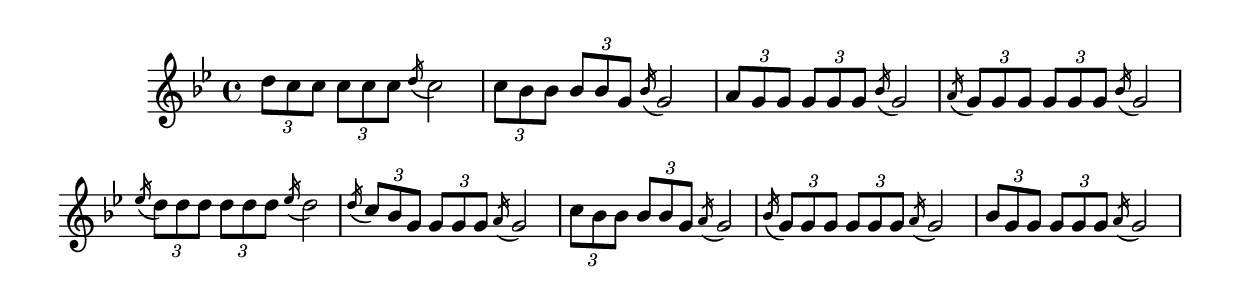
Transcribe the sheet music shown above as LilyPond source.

\version "2.8.6" 
\include "english.ly"


melody = \relative d''
 { 
  \clef treble 
  \key bf \major 
  \time 4/4
% \set Staff.midiInstrument = "recorder" 
% \set Staff.midiInstrument = "taiko drum" 

  \times 2/3 {d8 c c} \times 2/3 {c c c} \acciaccatura d16 c2 |
  \times 2/3 {c8 bf bf} \times 2/3 {bf bf g} \acciaccatura bf16 g2 |
  \times 2/3 {a8 g g} \times 2/3 {g g g} \acciaccatura bf16 g2 |
  \acciaccatura a16 \times 2/3 {g8 g g} \times 2/3 {g g g} \acciaccatura bf16 g2 |
  \acciaccatura ef'16 \times 2/3 {d8 d d} \times 2/3 {d d d} \acciaccatura ef16 d2 |
  \acciaccatura d16 \times 2/3 {c8 bf g} \times 2/3 {g g g} \acciaccatura a16 g2 |
  \times 2/3 {c8 bf bf} \times 2/3 {bf bf g} \acciaccatura a16 g2 |
  \acciaccatura bf16 \times 2/3 {g8 g g} \times 2/3 {g g g} \acciaccatura a16 g2 |
  \times 2/3 {bf8 g g} \times 2/3 {g g g} \acciaccatura a16 g2 
} 

\score { 
\new Staff \melody 
\layout {
  \context {
    \Score
    \remove Bar_number_engraver
} } 
\midi { \tempo 4=15 } 
}
